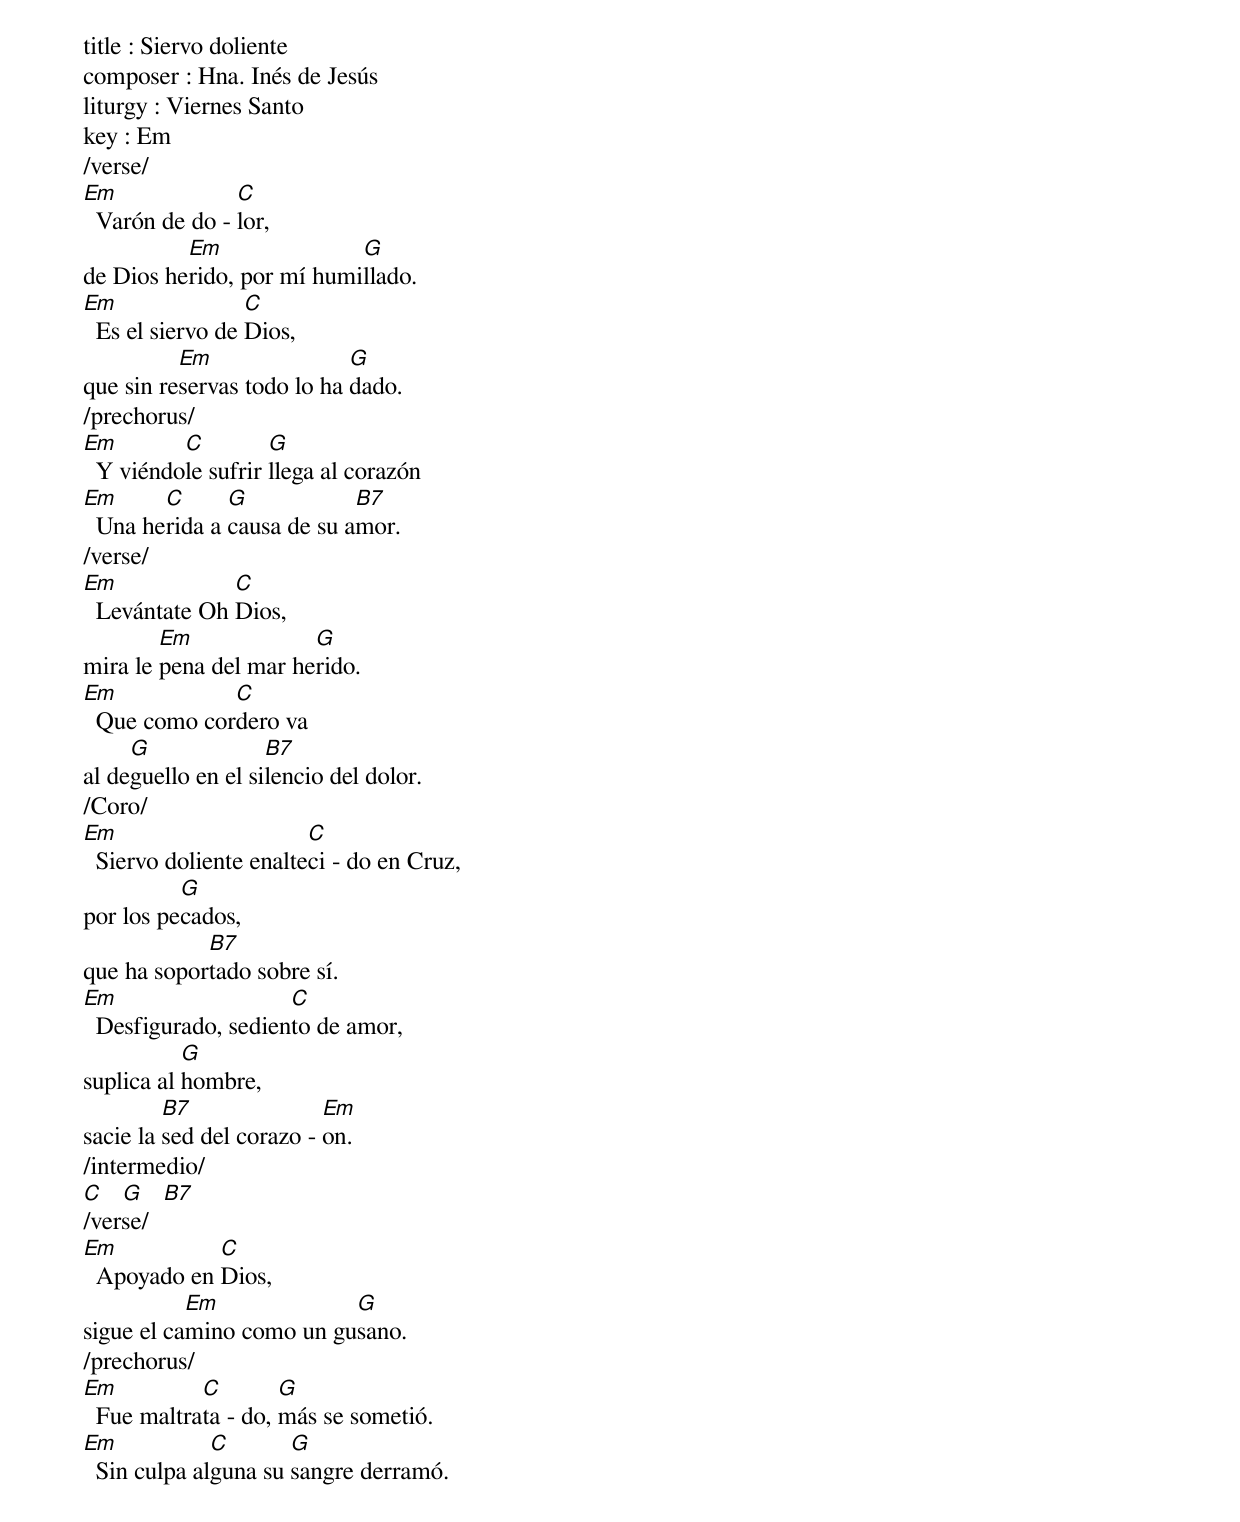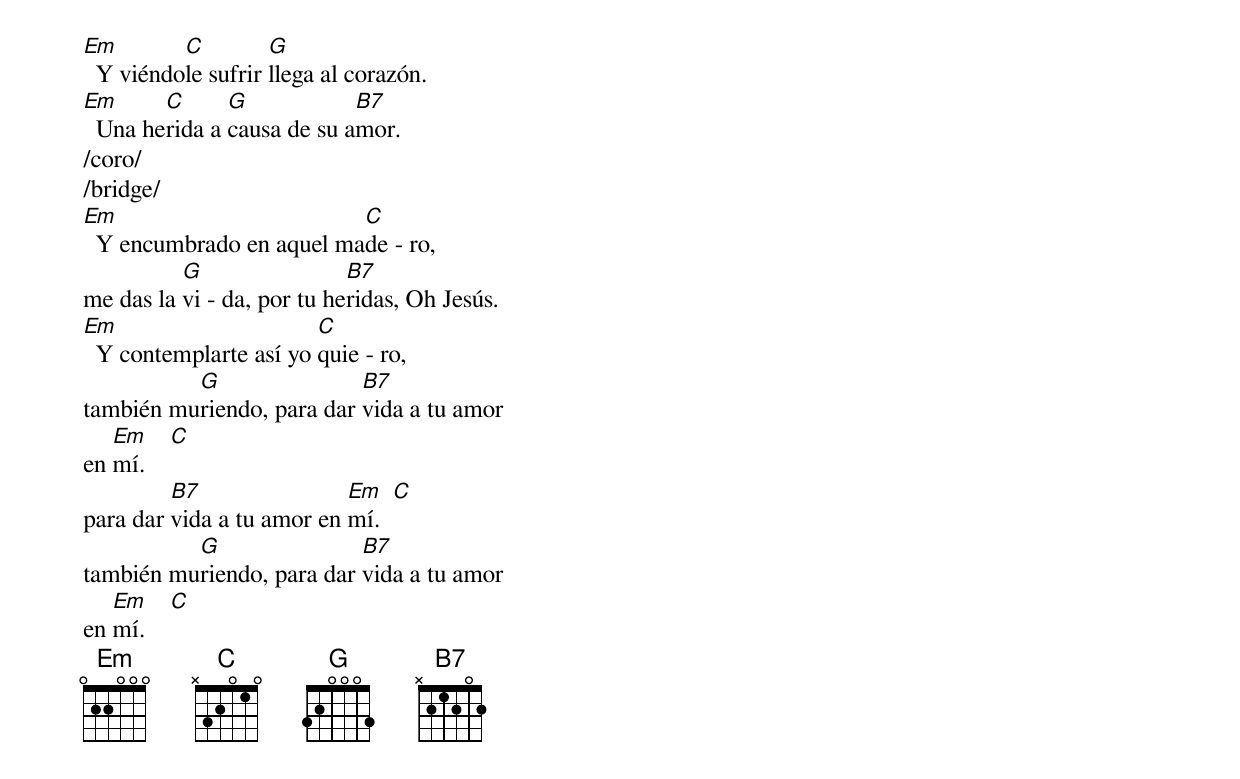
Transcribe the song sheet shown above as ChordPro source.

title : Siervo doliente
composer : Hna. Inés de Jesús
liturgy : Viernes Santo
key : Em
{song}
/verse/
[Em]  Varón de do - [C]lor,
de Dios he[Em]rido, por mí humi[G]llado.
[Em]  Es el siervo de [C]Dios,
que sin re[Em]servas todo lo ha [G]dado.
/prechorus/
[Em]  Y viéndo[C]le sufrir [G]llega al corazón
[Em]  Una he[C]rida a [G]causa de su a[B7]mor.
/verse/
[Em]  Levántate Oh [C]Dios,
mira le [Em]pena del mar he[G]rido.
[Em]  Que como cor[C]dero va
al de[G]guello en el si[B7]lencio del dolor.
/Coro/
[Em]  Siervo doliente enalte[C]ci - do en Cruz,
por los pe[G]cados,
que ha sopor[B7]tado sobre sí.
[Em]  Desfigurado, sedien[C]to de amor,
suplica al [G]hombre,
sacie la [B7]sed del corazo - [Em]on.
/intermedio/
[C]   [G]   [B7]
/verse/
[Em]  Apoyado en [C]Dios,
sigue el ca[Em]mino como un gu[G]sano.
/prechorus/
[Em]  Fue maltra[C]ta - do, [G]más se sometió.
[Em]  Sin culpa al[C]guna su [G]sangre derramó.
[Em]  Y viéndo[C]le sufrir [G]llega al corazón.
[Em]  Una he[C]rida a [G]causa de su a[B7]mor.
/coro/
/bridge/
[Em]  Y encumbrado en aquel ma[C]de - ro,
me das la [G]vi - da, por tu he[B7]ridas, Oh Jesús.
[Em]  Y contemplarte así yo [C]quie - ro,
también mu[G]riendo, para dar [B7]vida a tu amor
en [Em]mí.    [C]
para dar [B7]vida a tu amor en [Em]mí.  [C]
también mu[G]riendo, para dar [B7]vida a tu amor
en [Em]mí.    [C]
